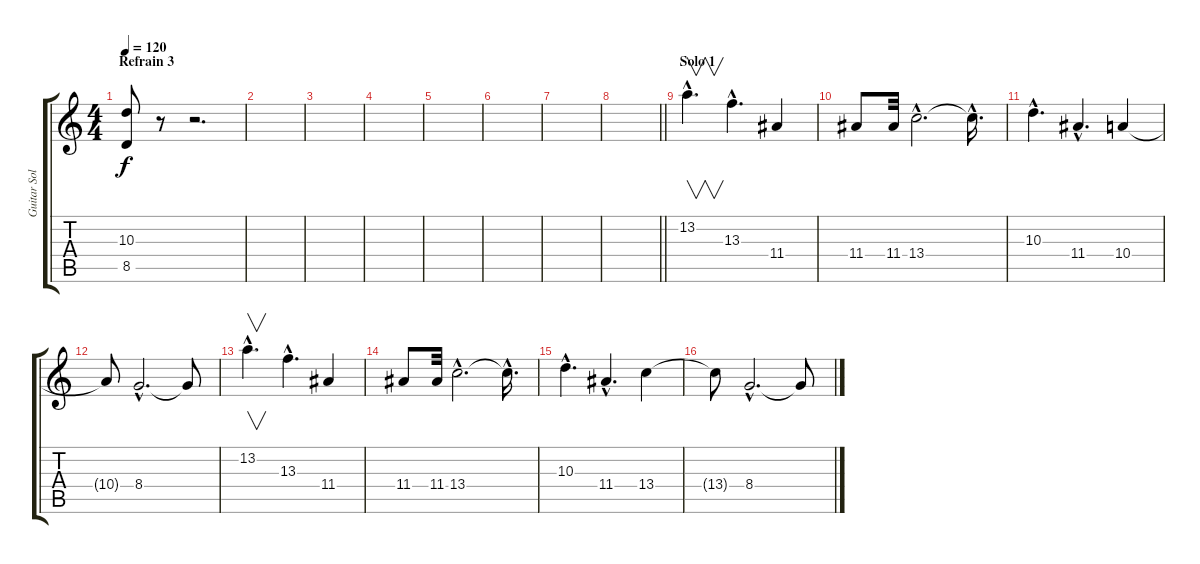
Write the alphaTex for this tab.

\track ("Guitar Solo" "Guitar Sol") {instrument distortionguitar}
\staff {score tabs}
\tuning (Db4 Ab3 E3 B2 Gb2 B1) {hide}
\ts (4 4)
\section ("" "Refrain 3")
\tempo 120
\clef g2
\ks c
(10.3 8.5).8{dy f} r.8 r.2{d} |
|
|
|
|
|
|
\barLineRight lightlight
|
\section ("" "Solo 1")
13.2{hac}.4{v d} 13.3{hac}.4{d} 11.4.4 |
11.4.8 11.4.32 13.4{hac}.2{d} 13.4{hac t}.16{d} |
10.3{hac}.4{d} 11.4{hac}.4{d} 10.4.4 |
10.4{t}.8 8.4{hac}.2{d} 8.4{t}.8 |
13.2{hac}.4{v d} 13.3{hac}.4{d} 11.4.4 |
11.4.8 11.4.32 13.4{hac}.2{d} 13.4{hac t}.16{d} |
10.3{hac}.4{d} 11.4{hac}.4{d} 13.4.4 |
13.4{t}.8 8.4{hac}.2{d} 8.4{t}.8
